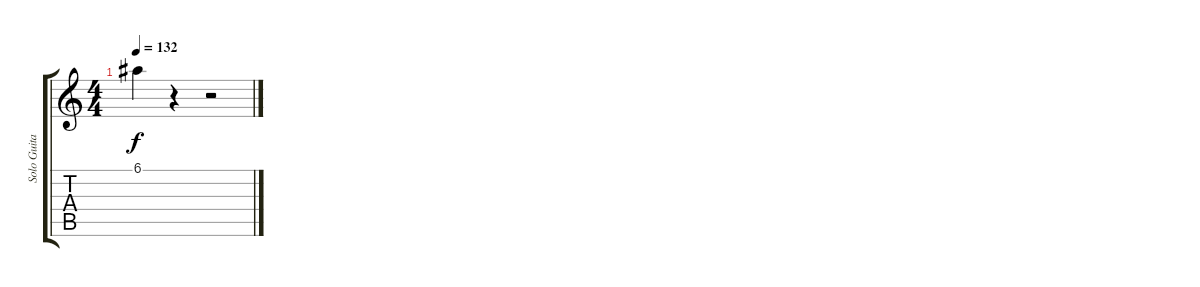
\track ("Solo Guitar 2" "Solo Guita") {instrument acousticguitarsteel}
\staff {score tabs}
\tuning (E4 B3 G3 D3 A2 E2) {hide}
\ts (4 4)
\tempo 132
\clef g2
\ks c
6.1{t}.4{dy f} r.4 r.2
